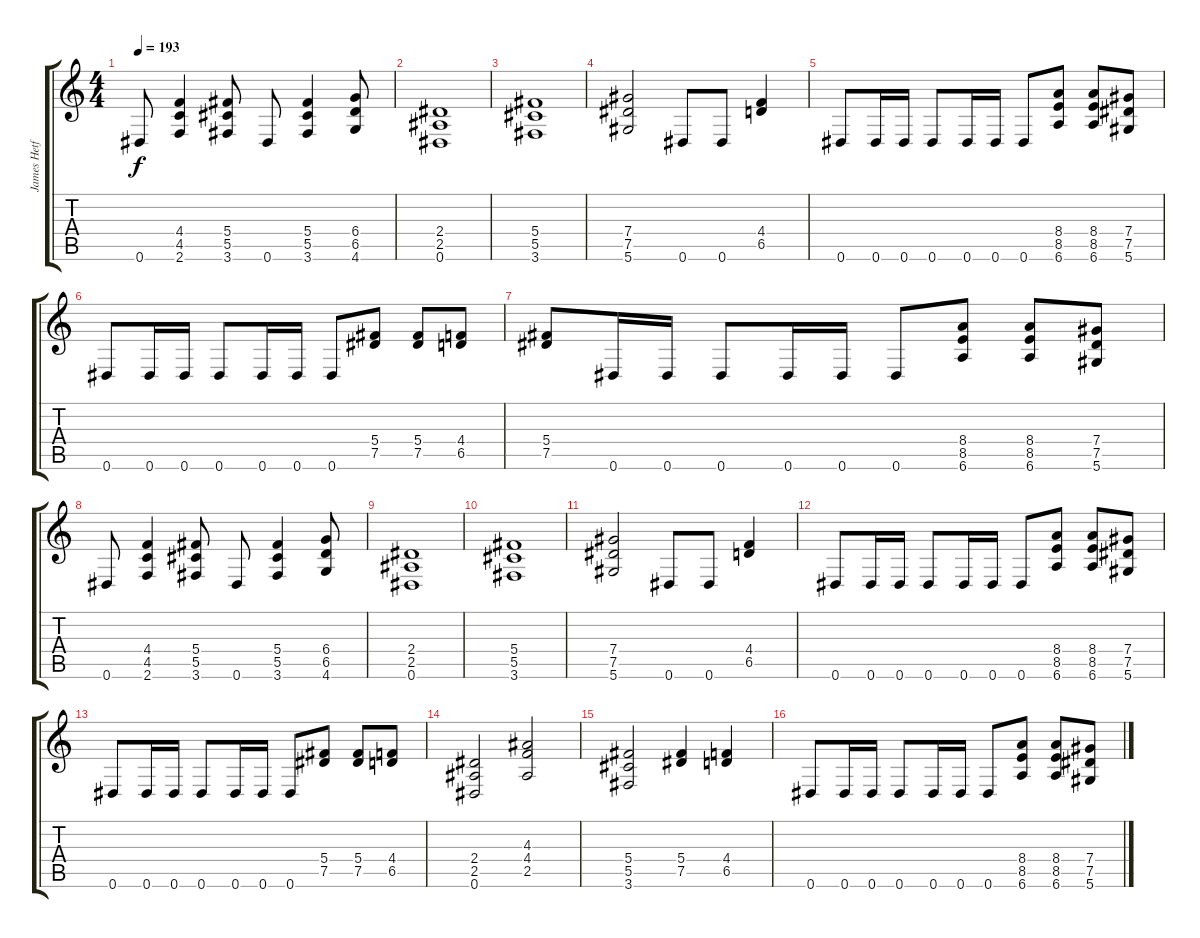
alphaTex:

\track ("James Hetfield" "James Hetf") {instrument distortionguitar}
\staff {score tabs}
\tuning (Eb4 Bb3 Gb3 Db3 Ab2 Eb2) {hide}
\ts (4 4)
\tempo 193
\clef g2
\ks c
0.6.8{dy f} (4.4 4.5 2.6).4 (5.4 5.5 3.6).8 0.6.8 (5.4 5.5 3.6).4 (6.4 6.5 4.6).8 |
(2.4 2.5 0.6).1 |
(5.4 5.5 3.6).1 |
(7.4 7.5 5.6).2 0.6.8 0.6.8 (4.4 6.5).4 |
0.6.8 0.6.16 0.6.16 0.6.8 0.6.16 0.6.16 0.6.8 (8.4 8.5 6.6).8 (8.4 8.5 6.6).8 (7.4 7.5 5.6).8 |
0.6.8 0.6.16 0.6.16 0.6.8 0.6.16 0.6.16 0.6.8 (5.4 7.5).8 (5.4 7.5).8 (4.4 6.5).8 |
(5.4 7.5).8 0.6.16 0.6.16 0.6.8 0.6.16 0.6.16 0.6.8 (8.4 8.5 6.6).8 (8.4 8.5 6.6).8 (7.4 7.5 5.6).8 |
0.6.8 (4.4 4.5 2.6).4 (5.4 5.5 3.6).8 0.6.8 (5.4 5.5 3.6).4 (6.4 6.5 4.6).8 |
(2.4 2.5 0.6).1 |
(5.4 5.5 3.6).1 |
(7.4 7.5 5.6).2 0.6.8 0.6.8 (4.4 6.5).4 |
0.6.8 0.6.16 0.6.16 0.6.8 0.6.16 0.6.16 0.6.8 (8.4 8.5 6.6).8 (8.4 8.5 6.6).8 (7.4 7.5 5.6).8 |
0.6.8 0.6.16 0.6.16 0.6.8 0.6.16 0.6.16 0.6.8 (5.4 7.5).8 (5.4 7.5).8 (4.4 6.5).8 |
(2.4 2.5 0.6).2 (4.3 4.4 2.5).2 |
(5.4 5.5 3.6).2 (5.4 7.5).4 (4.4 6.5).4 |
0.6.8 0.6.16 0.6.16 0.6.8 0.6.16 0.6.16 0.6.8 (8.4 8.5 6.6).8 (8.4 8.5 6.6).8 (7.4 7.5 5.6).8
